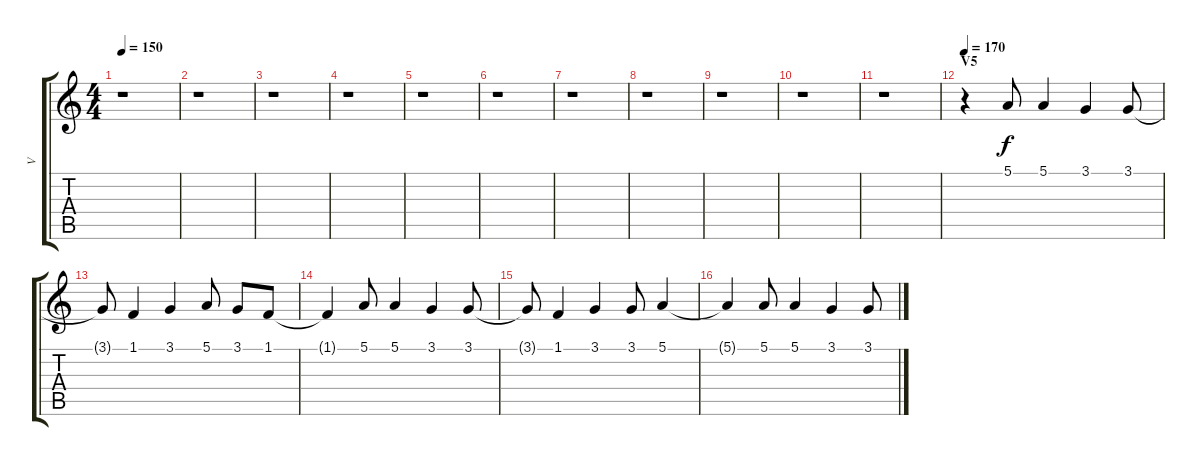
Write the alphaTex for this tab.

\track ("V" "V") {instrument frenchhorn}
\staff {score tabs}
\tuning (E4 B3 G3 D3 A2 E2) {hide}
\ts (4 4)
\tempo 150
\clef g2
\ks c
r.1{dy f} |
r.1 |
r.1 |
\section ("" "")
r.1 |
r.1 |
r.1 |
r.1 |
r.1 |
r.1 |
r.1 |
r.1 |
\section ("" "V5")
\tempo 170
r.4 5.1.8 5.1.4 3.1.4 3.1.8 |
3.1{t}.8 1.1.4 3.1.4 5.1.8 3.1.8 1.1.8 |
1.1{t}.4 5.1.8 5.1.4 3.1.4 3.1.8 |
3.1{t}.8 1.1.4 3.1.4 3.1.8 5.1.4 |
5.1{t}.4 5.1.8 5.1.4 3.1.4 3.1.8
